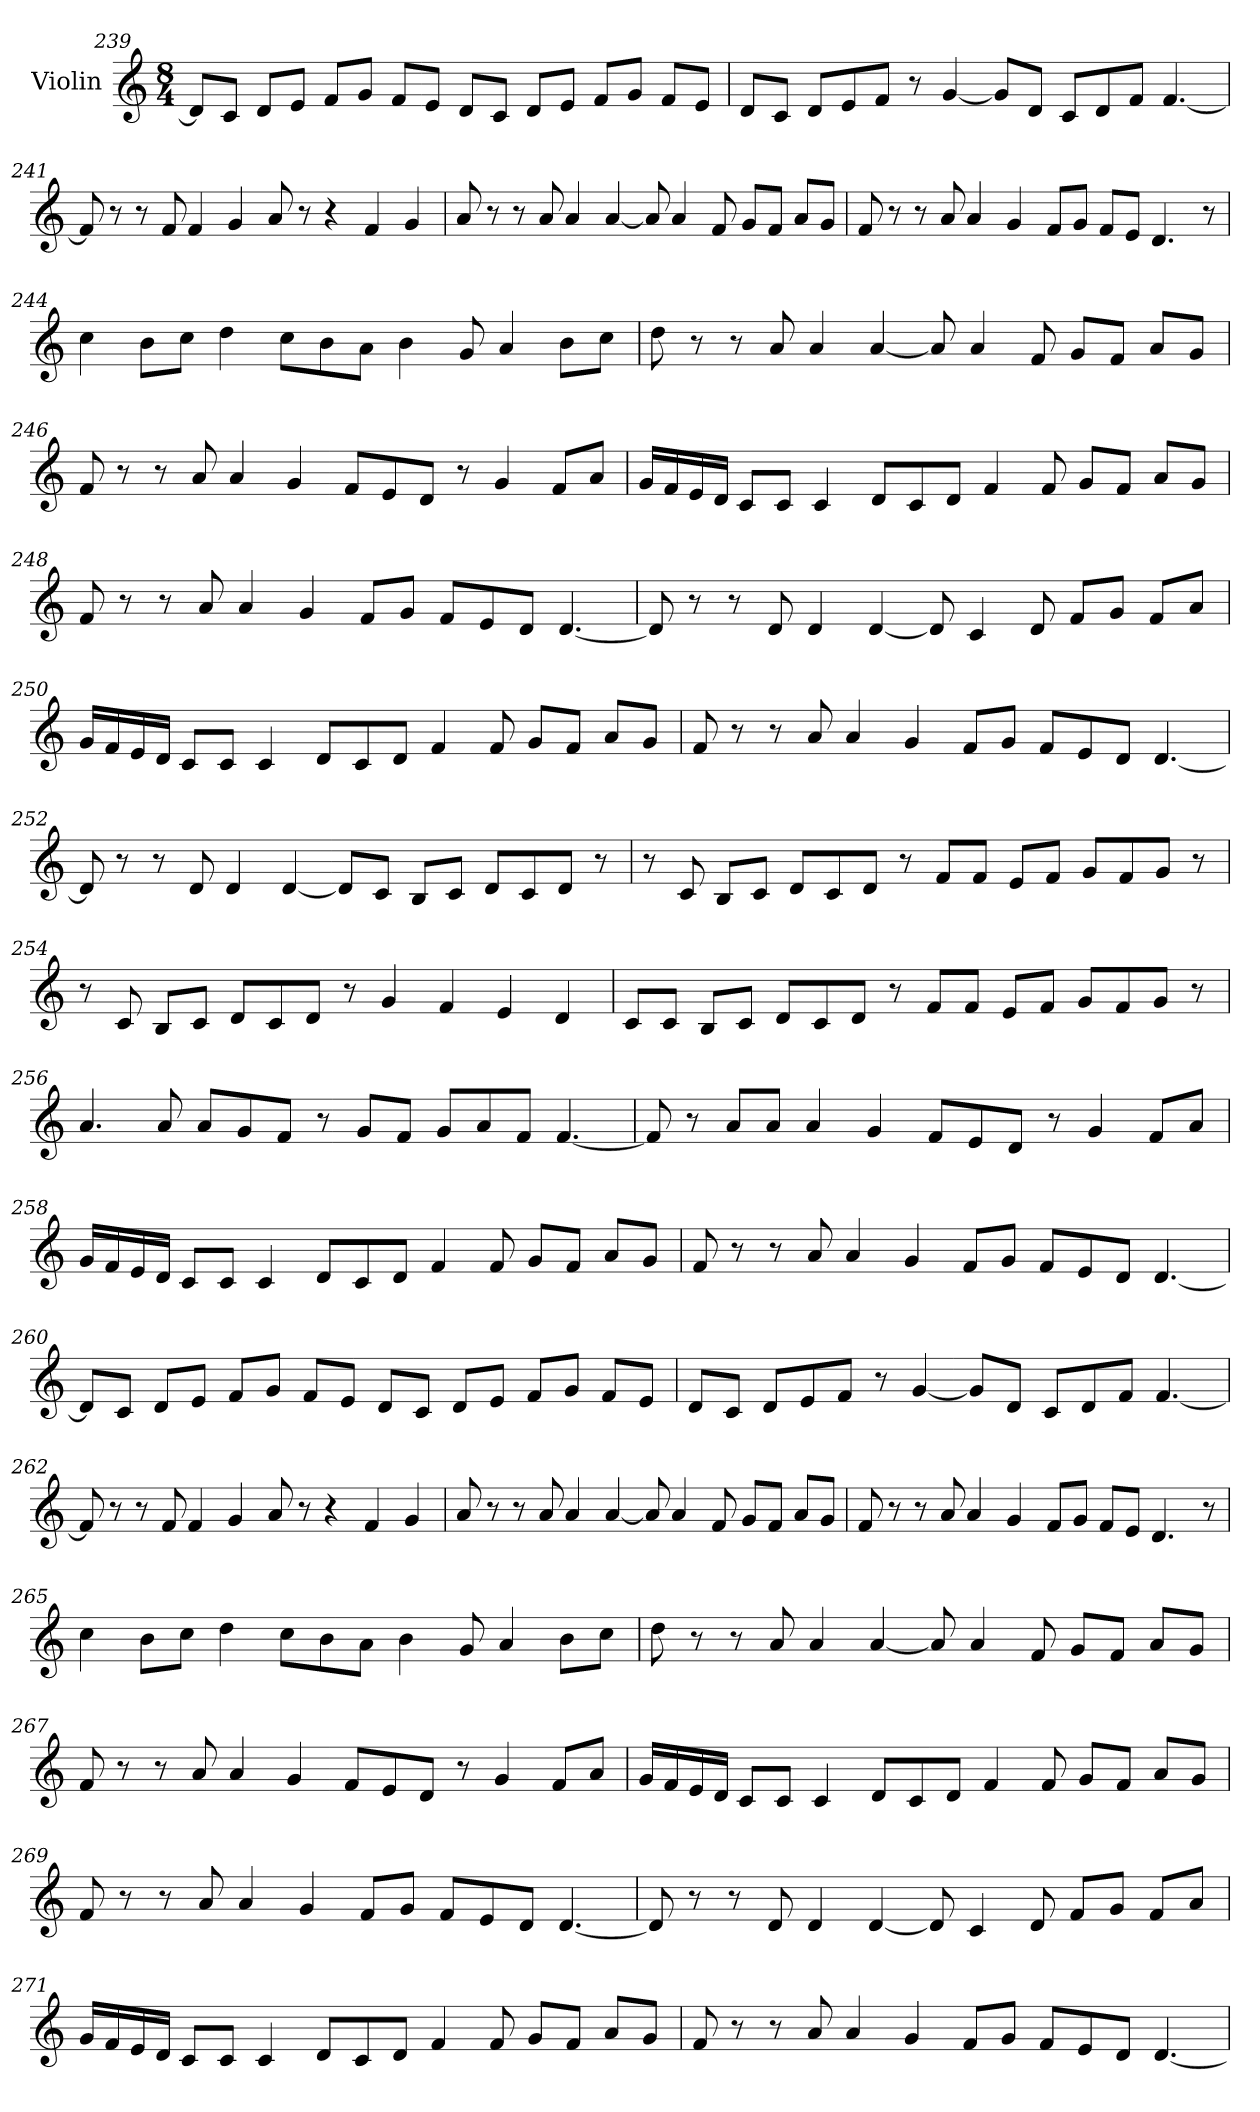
**kern
*part1
*staff1
*I"Violin
!!LO:PB:g=z
*clefG2
*k[]
*C:
*M8/4
=239
8d/L]
8c/J
8d/L
8e/J
8f/L
8g/J
8f/L
8e/J
8d/L
8c/J
8d/L
8e/J
8f/L
8g/J
8f/L
8e/J
=240
8d/L
8c/J
8d/L
8e/
8f/J
8r
[4g/
8g/L]
8d/J
8c/L
8d/
8f/J
[4.f/
!!LO:LB:g=z
=241
8f/]
8r
8r
8f/
4f/
4g/
8a/
8r
4r
4f/
4g/
=242
8a/
8r
8r
8a/
4a/
[4a/
8a/]
4a/
8f/
8g/L
8f/J
8a/L
8g/J
!!LO:LB:g=z
=243
8f/
8r
8r
8a/
4a/
4g/
8f/L
8g/J
8f/L
8e/J
4.d/
8r
!!LO:LB:g=z
=244
4cc\
8b\L
8cc\J
4dd\
8cc\L
8b\
8a\J
4b\
8g/
4a/
8b\L
8cc\J
=245
8dd\
8r
8r
8a/
4a/
[4a/
8a/]
4a/
8f/
8g/L
8f/J
8a/L
8g/J
!!LO:LB:g=z
=246
8f/
8r
8r
8a/
4a/
4g/
8f/L
8e/
8d/J
8r
4g/
8f/L
8a/J
=247
16g/LL
16f/
16e/
16d/JJ
8c/L
8c/J
4c/
8d/L
8c/
8d/J
4f/
8f/
8g/L
8f/J
8a/L
8g/J
!!LO:LB:g=z
=248
8f/
8r
8r
8a/
4a/
4g/
8f/L
8g/J
8f/L
8e/
8d/J
[4.d/
=249
8d/]
8r
8r
8d/
4d/
[4d/
8d/]
4c/
8d/
8f/L
8g/J
8f/L
8a/J
!!LO:LB:g=z
=250
16g/LL
16f/
16e/
16d/JJ
8c/L
8c/J
4c/
8d/L
8c/
8d/J
4f/
8f/
8g/L
8f/J
8a/L
8g/J
!!LO:PB:g=z
=251
8f/
8r
8r
8a/
4a/
4g/
8f/L
8g/J
8f/L
8e/
8d/J
[4.d/
!!LO:PB:g=z
=252
8d/]
8r
8r
8d/
4d/
[4d/
8d/L]
8c/J
8B/L
8c/J
8d/L
8c/
8d/J
8r
=253
8r
8c/
8B/L
8c/J
8d/L
8c/
8d/J
8r
8f/L
8f/J
8e/L
8f/J
8g/L
8f/
8g/J
8r
!!LO:PB:g=z
=254
8r
8c/
8B/L
8c/J
8d/L
8c/
8d/J
8r
4g/
4f/
4e/
4d/
=255
8c/L
8c/J
8B/L
8c/J
8d/L
8c/
8d/J
8r
8f/L
8f/J
8e/L
8f/J
8g/L
8f/
8g/J
8r
!!LO:LB:g=z
=256
4.a/
8a/
8a/L
8g/
8f/J
8r
8g/L
8f/J
8g/L
8a/
8f/J
[4.f/
=257
8f/]
8r
8a/L
8a/J
4a/
4g/
8f/L
8e/
8d/J
8r
4g/
8f/L
8a/J
!!LO:LB:g=z
=258
16g/LL
16f/
16e/
16d/JJ
8c/L
8c/J
4c/
8d/L
8c/
8d/J
4f/
8f/
8g/L
8f/J
8a/L
8g/J
!!LO:PB:g=z
=259
8f/
8r
8r
8a/
4a/
4g/
8f/L
8g/J
8f/L
8e/
8d/J
[4.d/
!!LO:PB:g=z
=260
8d/L]
8c/J
8d/L
8e/J
8f/L
8g/J
8f/L
8e/J
8d/L
8c/J
8d/L
8e/J
8f/L
8g/J
8f/L
8e/J
=261
8d/L
8c/J
8d/L
8e/
8f/J
8r
[4g/
8g/L]
8d/J
8c/L
8d/
8f/J
[4.f/
!!LO:LB:g=z
=262
8f/]
8r
8r
8f/
4f/
4g/
8a/
8r
4r
4f/
4g/
=263
8a/
8r
8r
8a/
4a/
[4a/
8a/]
4a/
8f/
8g/L
8f/J
8a/L
8g/J
!!LO:LB:g=z
=264
8f/
8r
8r
8a/
4a/
4g/
8f/L
8g/J
8f/L
8e/J
4.d/
8r
!!LO:LB:g=z
=265
4cc\
8b\L
8cc\J
4dd\
8cc\L
8b\
8a\J
4b\
8g/
4a/
8b\L
8cc\J
=266
8dd\
8r
8r
8a/
4a/
[4a/
8a/]
4a/
8f/
8g/L
8f/J
8a/L
8g/J
!!LO:LB:g=z
=267
8f/
8r
8r
8a/
4a/
4g/
8f/L
8e/
8d/J
8r
4g/
8f/L
8a/J
=268
16g/LL
16f/
16e/
16d/JJ
8c/L
8c/J
4c/
8d/L
8c/
8d/J
4f/
8f/
8g/L
8f/J
8a/L
8g/J
!!LO:PB:g=z
=269
8f/
8r
8r
8a/
4a/
4g/
8f/L
8g/J
8f/L
8e/
8d/J
[4.d/
!!LO:PB:g=z
=270
8d/]
8r
8r
8d/
4d/
[4d/
8d/]
4c/
8d/
8f/L
8g/J
8f/L
8a/J
!!LO:PB:g=z
=271
16g/LL
16f/
16e/
16d/JJ
8c/L
8c/J
4c/
8d/L
8c/
8d/J
4f/
8f/
8g/L
8f/J
8a/L
8g/J
!!LO:PB:g=z
=272
8f/
8r
8r
8a/
4a/
4g/
8f/L
8g/J
8f/L
8e/
8d/J
[4.d/
=
*-
